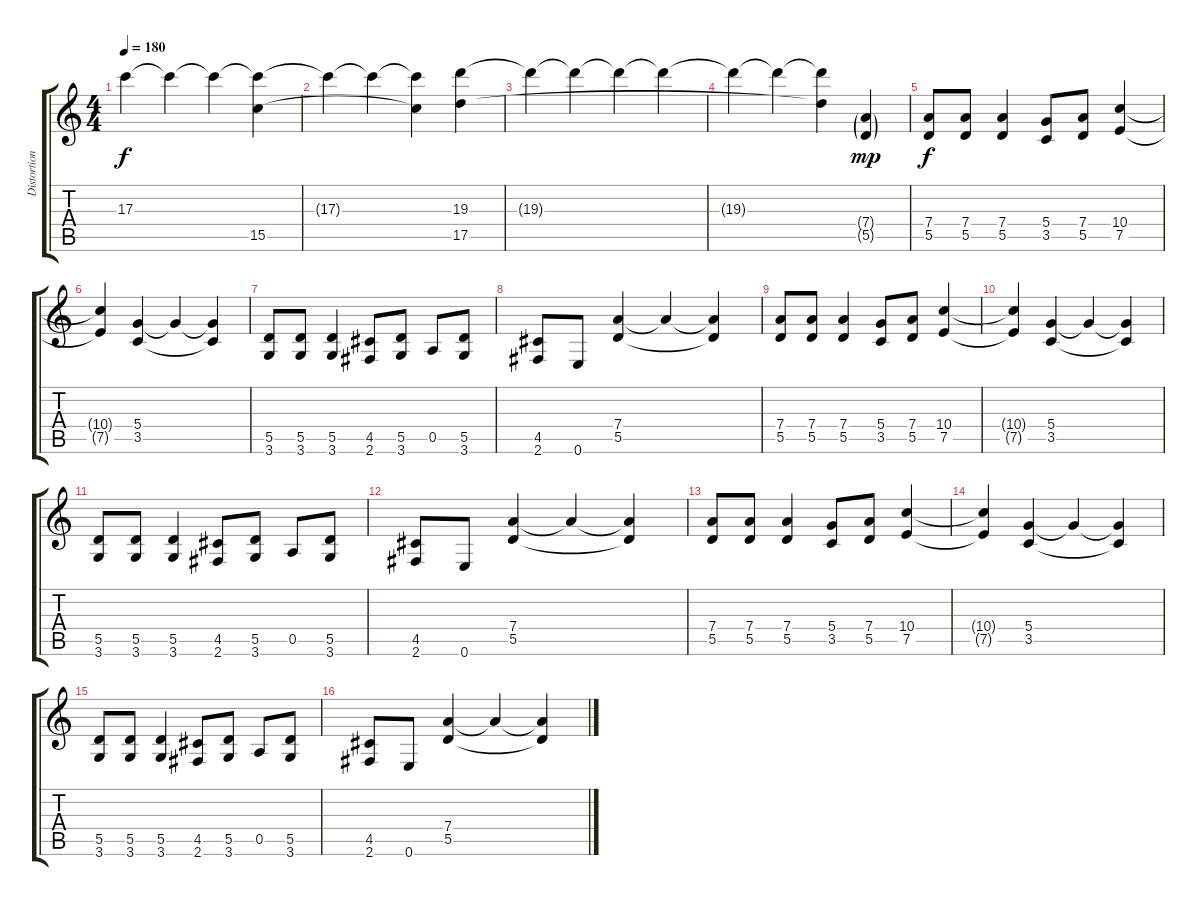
\track ("Distortion 1" "Distortion") {instrument distortionguitar}
\staff {score tabs}
\tuning (E4 B3 G3 D3 A2 E2) {hide}
\ts (4 4)
\tempo 180
\clef g2
\ks c
17.3{t}.4{dy f} 17.3{t}.4 17.3{t}.4 (17.3{t} 15.5{t}).4 |
17.3{t}.4 17.3{t}.4 (17.3{t} 15.5{t}).4 (19.3 17.5).4 |
19.3{t}.4 19.3{t}.4 19.3{t}.4 19.3{t}.4 |
19.3{t}.4 19.3{t}.4 (19.3{t} 17.5{t}).4 (7.4{g} 5.5{g}).4{dy mp} |
(7.4 5.5).8{dy f} (7.4 5.5).8 (7.4 5.5).4 (5.4 3.5).8 (7.4 5.5).8 (10.4 7.5).4 |
(10.4{t} 7.5{t}).4 (5.4 3.5).4 5.4{t}.4 (5.4{t} 3.5{t}).4 |
(5.5 3.6).8 (5.5 3.6).8 (5.5 3.6).4 (4.5 2.6).8 (5.5 3.6).8 0.5.8 (5.5 3.6).8 |
(4.5 2.6).8 0.6.8 (7.4 5.5).4 7.4{t}.4 (7.4{t} 5.5{t}).4 |
(7.4 5.5).8 (7.4 5.5).8 (7.4 5.5).4 (5.4 3.5).8 (7.4 5.5).8 (10.4 7.5).4 |
(10.4{t} 7.5{t}).4 (5.4 3.5).4 5.4{t}.4 (5.4{t} 3.5{t}).4 |
(5.5 3.6).8 (5.5 3.6).8 (5.5 3.6).4 (4.5 2.6).8 (5.5 3.6).8 0.5.8 (5.5 3.6).8 |
(4.5 2.6).8 0.6.8 (7.4 5.5).4 7.4{t}.4 (7.4{t} 5.5{t}).4 |
(7.4 5.5).8 (7.4 5.5).8 (7.4 5.5).4 (5.4 3.5).8 (7.4 5.5).8 (10.4 7.5).4 |
(10.4{t} 7.5{t}).4 (5.4 3.5).4 5.4{t}.4 (5.4{t} 3.5{t}).4 |
(5.5 3.6).8 (5.5 3.6).8 (5.5 3.6).4 (4.5 2.6).8 (5.5 3.6).8 0.5.8 (5.5 3.6).8 |
(4.5 2.6).8 0.6.8 (7.4 5.5).4 7.4{t}.4 (7.4{t} 5.5{t}).4
